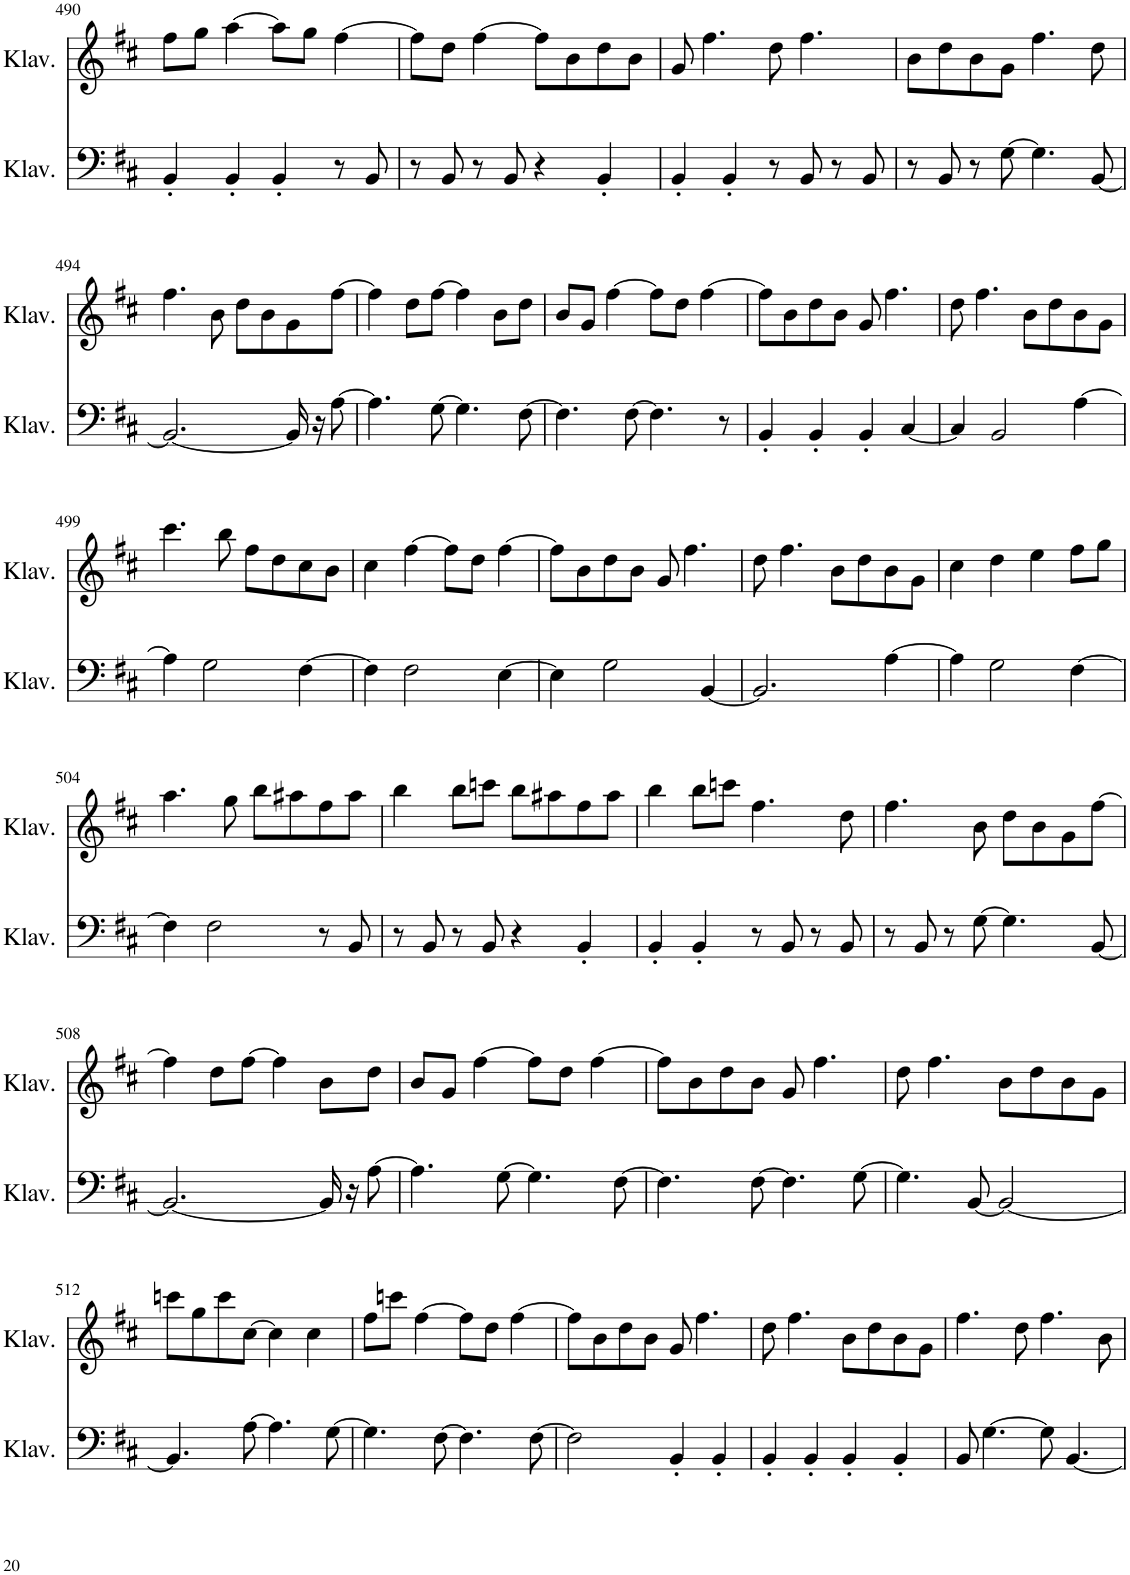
**kern	**kern
*part2	*part1
*staff2	*staff1
*I"Klavier	*I"Klavier
*I'Klav.	*I'Klav.
!!LO:PB:g=z
*clefF4	*clefG2
*k[f#c#]	*k[f#c#]
*M4/4	*M4/4
=490	=490
4BB'/	8ff#\L
.	8gg\J
4BB'/	[4aa\
4BB'/	8aa\L]
.	8gg\J
8r	[4ff#\
8BB/	.
=491	=491
8r	8ff#\L]
8BB/	8dd\J
8r	[4ff#\
8BB/	.
4r	8ff#\L]
.	8b\
4BB'/	8dd\
.	8b\J
=492	=492
4BB'/	8g/
.	4.ff#\
4BB'/	.
8r	8dd\
8BB/	4.ff#\
8r	.
8BB/	.
=493	=493
8r	8b\L
8BB/	8dd\
8r	8b\
[8G\	8g\J
4.G\]	4.ff#\
[8BB/	8dd\
!!LO:LB:g=z
=494	=494
2.BB/_	4.ff#\
.	8b\
.	8dd\L
.	8b\
16BB/]	8g\
16r	.
[8A\	[8ff#\J
=495	=495
4.A\]	4ff#\]
.	8dd\L
[8G\	[8ff#\J
4.G\]	4ff#\]
.	8b\L
[8F#\	8dd\J
=496	=496
4.F#\]	8b/L
.	8g/J
.	[4ff#\
[8F#\	.
4.F#\]	8ff#\L]
.	8dd\J
.	[4ff#\
8r	.
=497	=497
4BB'/	8ff#\L]
.	8b\
4BB'/	8dd\
.	8b\J
4BB'/	8g/
.	4.ff#\
[4C#/	.
=498	=498
4C#/]	8dd\
.	4.ff#\
2BB/	.
.	8b\L
.	8dd\
[4A\	8b\
.	8g\J
!!LO:LB:g=z
=499	=499
4A\]	4.ccc#\
2G\	.
.	8bb\
.	8ff#\L
.	8dd\
[4F#\	8cc#\
.	8b\J
=500	=500
4F#\]	4cc#\
2F#\	[4ff#\
.	8ff#\L]
.	8dd\J
[4E\	[4ff#\
=501	=501
4E\]	8ff#\L]
.	8b\
2G\	8dd\
.	8b\J
.	8g/
.	4.ff#\
[4BB/	.
=502	=502
2.BB/]	8dd\
.	4.ff#\
.	8b\L
.	8dd\
[4A\	8b\
.	8g\J
=503	=503
4A\]	4cc#\
2G\	4dd\
.	4ee\
[4F#\	8ff#\L
.	8gg\J
!!LO:LB:g=z
=504	=504
4F#\]	4.aa\
2F#\	.
.	8gg\
.	8bb\L
.	8aa#X\
8r	8ff#\
8BB/	8aa#\J
=505	=505
8r	4bb\
8BB/	.
8r	8bb\L
8BB/	8cccn\J
4r	8bb\L
.	8aa#X\
4BB'/	8ff#\
.	8aa#\J
=506	=506
4BB'/	4bb\
4BB'/	8bb\L
.	8cccn\J
8r	4.ff#\
8BB/	.
8r	.
8BB/	8dd\
=507	=507
8r	4.ff#\
8BB/	.
8r	.
[8G\	8b\
4.G\]	8dd\L
.	8b\
.	8g\
[8BB/	[8ff#\J
!!LO:LB:g=z
=508	=508
2.BB/_	4ff#\]
.	8dd\L
.	[8ff#\J
.	4ff#\]
16BB/]	8b\L
16r	.
[8A\	8dd\J
=509	=509
4.A\]	8b/L
.	8g/J
.	[4ff#\
[8G\	.
4.G\]	8ff#\L]
.	8dd\J
.	[4ff#\
[8F#\	.
=510	=510
4.F#\]	8ff#\L]
.	8b\
.	8dd\
[8F#\	8b\J
4.F#\]	8g/
.	4.ff#\
[8G\	.
=511	=511
4.G\]	8dd\
.	4.ff#\
[8BB/	.
2BB/_	8b\L
.	8dd\
.	8b\
.	8g\J
!!LO:LB:g=z
=512	=512
4.BB/]	8cccn\L
.	8gg\
.	8ccc\
[8A\	[8cc#\J
4.A\]	4cc#\]
.	4cc#\
[8G\	.
=513	=513
4.G\]	8ff#\L
.	8cccn\J
.	[4ff#\
[8F#\	.
4.F#\]	8ff#\L]
.	8dd\J
.	[4ff#\
[8F#\	.
=514	=514
2F#\]	8ff#\L]
.	8b\
.	8dd\
.	8b\J
4BB'/	8g/
.	4.ff#\
4BB'/	.
=515	=515
4BB'/	8dd\
.	4.ff#\
4BB'/	.
4BB'/	8b\L
.	8dd\
4BB'/	8b\
.	8g\J
=516	=516
8BB/	4.ff#\
[4.G\	.
.	8dd\
8G\]	4.ff#\
[4.BB/	.
.	8b\
=	=
*-	*-
